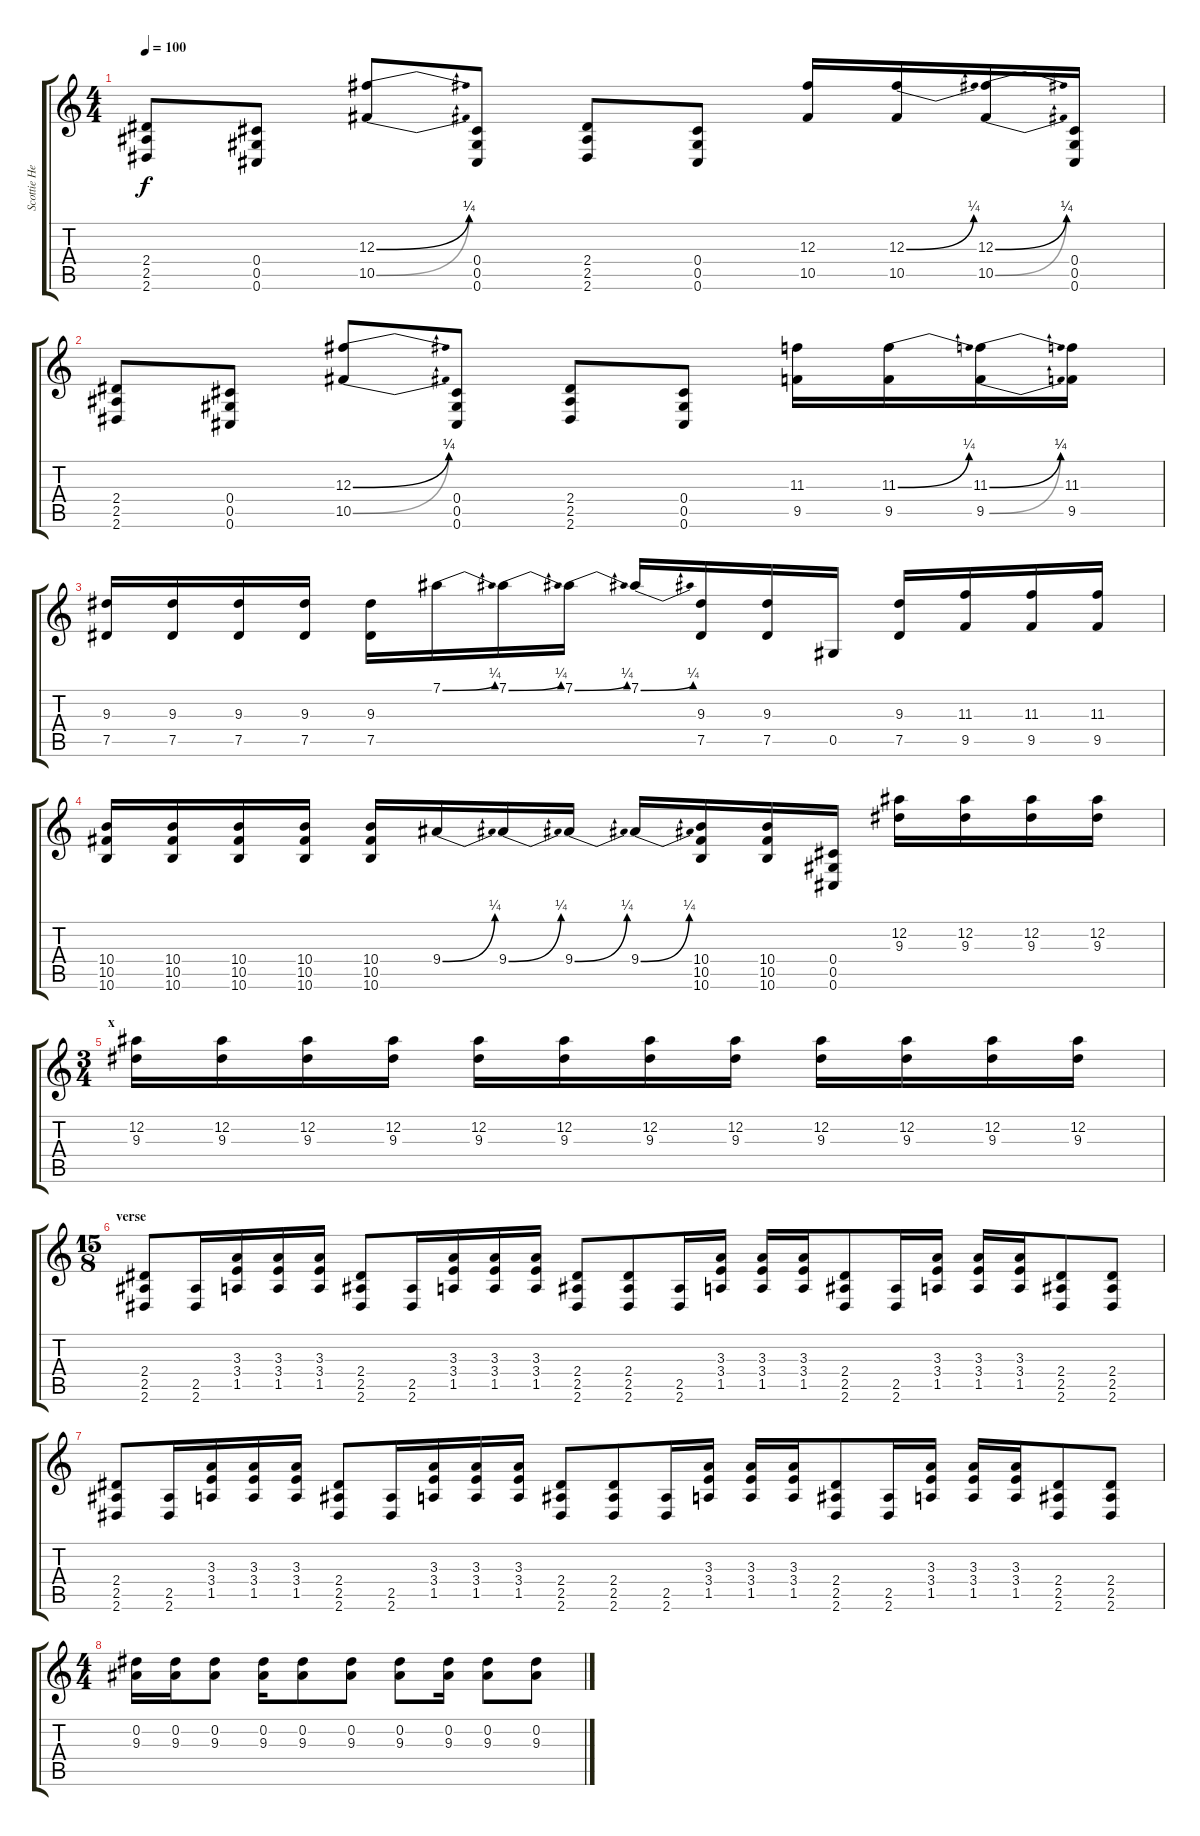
\track ("Scottie Henry" "Scottie He") {instrument distortionguitar}
\staff {score tabs}
\tuning (Eb4 Bb3 Gb3 Db3 Ab2 Db2) {hide}
\ts (4 4)
\tempo 100
\clef g2
\ks c
(2.4 2.5 2.6).8{dy f} (0.4 0.5 0.6).8 (12.3{be (bend 0 0 60 1)} 10.5{be (bend 0 0 60 1)}).8 (0.4 0.5 0.6).8 (2.4 2.5 2.6).8 (0.4 0.5 0.6).8 (12.3 10.5).16 (12.3{be (bend 0 0 60 1)} 10.5).16 (12.3{be (bend 0 0 60 1)} 10.5{be (bend 0 0 60 1)}).16 (0.4 0.5 0.6).16 |
(2.4 2.5 2.6).8 (0.4 0.5 0.6).8 (12.3{be (bend 0 0 60 1)} 10.5{be (bend 0 0 60 1)}).8 (0.4 0.5 0.6).8 (2.4 2.5 2.6).8 (0.4 0.5 0.6).8 (11.3 9.5).16 (11.3{be (bend 0 0 60 1)} 9.5).16 (11.3{be (bend 0 0 60 1)} 9.5{be (bend 0 0 60 1)}).16 (11.3 9.5).16 |
(9.3 7.5).16 (9.3 7.5).16 (9.3 7.5).16 (9.3 7.5).16 (9.3 7.5).16 7.1{be (bend 0 0 60 1)}.16 7.1{be (bend 0 0 60 1)}.16 7.1{be (bend 0 0 60 1)}.16 7.1{be (bend 0 0 60 1)}.16 (9.3 7.5).16 (9.3 7.5).16 0.5.16 (9.3 7.5).16 (11.3 9.5).16 (11.3 9.5).16 (11.3 9.5).16 |
(10.4 10.5 10.6).16 (10.4 10.5 10.6).16 (10.4 10.5 10.6).16 (10.4 10.5 10.6).16 (10.4 10.5 10.6).16 9.4{be (bend 0 0 60 1)}.16 9.4{be (bend 0 0 60 1)}.16 9.4{be (bend 0 0 60 1)}.16 9.4{be (bend 0 0 60 1)}.16 (10.4 10.5 10.6).16 (10.4 10.5 10.6).16 (0.4 0.5 0.6).16 (12.2 9.3).16 (12.2 9.3).16 (12.2 9.3).16 (12.2 9.3).16 |
\ts (3 4)
\section ("" "x")
(12.2 9.3).16 (12.2 9.3).16 (12.2 9.3).16 (12.2 9.3).16 (12.2 9.3).16 (12.2 9.3).16 (12.2 9.3).16 (12.2 9.3).16 (12.2 9.3).16 (12.2 9.3).16 (12.2 9.3).16 (12.2 9.3).16 |
\ts (15 8)
\section ("" "verse")
(2.4 2.5 2.6).8 (2.5 2.6).16 (3.3 3.4 1.5).16 (3.3 3.4 1.5).16 (3.3 3.4 1.5).16 (2.4 2.5 2.6).8 (2.5 2.6).16 (3.3 3.4 1.5).16 (3.3 3.4 1.5).16 (3.3 3.4 1.5).16 (2.4 2.5 2.6).8 (2.4 2.5 2.6).8 (2.5 2.6).16 (3.3 3.4 1.5).16 (3.3 3.4 1.5).16 (3.3 3.4 1.5).16 (2.4 2.5 2.6).8 (2.5 2.6).16 (3.3 3.4 1.5).16 (3.3 3.4 1.5).16 (3.3 3.4 1.5).16 (2.4 2.5 2.6).8 (2.4 2.5 2.6).8 |
(2.4 2.5 2.6).8 (2.5 2.6).16 (3.3 3.4 1.5).16 (3.3 3.4 1.5).16 (3.3 3.4 1.5).16 (2.4 2.5 2.6).8 (2.5 2.6).16 (3.3 3.4 1.5).16 (3.3 3.4 1.5).16 (3.3 3.4 1.5).16 (2.4 2.5 2.6).8 (2.4 2.5 2.6).8 (2.5 2.6).16 (3.3 3.4 1.5).16 (3.3 3.4 1.5).16 (3.3 3.4 1.5).16 (2.4 2.5 2.6).8 (2.5 2.6).16 (3.3 3.4 1.5).16 (3.3 3.4 1.5).16 (3.3 3.4 1.5).16 (2.4 2.5 2.6).8 (2.4 2.5 2.6).8 |
\ts (4 4)
(0.2 9.3).16 (0.2 9.3).16 (0.2 9.3).8 (0.2 9.3).16 (0.2 9.3).8 (0.2 9.3).8 (0.2 9.3).8 (0.2 9.3).16 (0.2 9.3).8 (0.2 9.3).8
